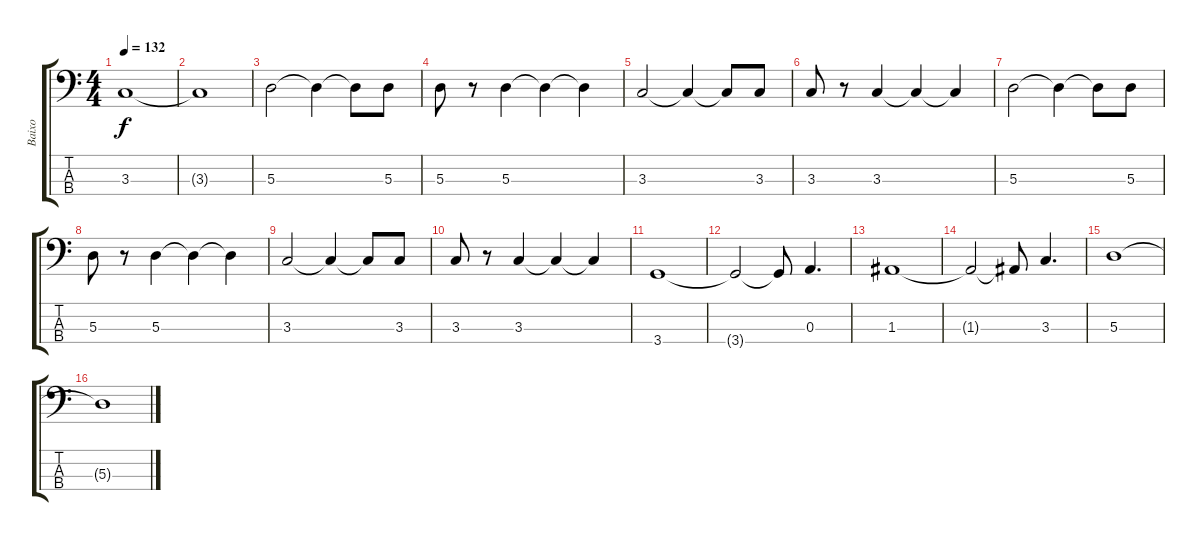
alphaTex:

\track ("Baixo" "Baixo") {instrument electricbassfinger}
\staff {score tabs}
\tuning (G2 D2 A1 E1) {hide}
\ts (4 4)
\tempo 132
\clef f4
\ks c
3.3.1{dy f} |
3.3{t}.1 |
5.3.2 5.3{t}.4 5.3{t}.8 5.3.8 |
5.3.8 r.8 5.3.4 5.3{t}.4 5.3{t}.4 |
3.3.2 3.3{t}.4 3.3{t}.8 3.3.8 |
3.3.8 r.8 3.3.4 3.3{t}.4 3.3{t}.4 |
5.3.2 5.3{t}.4 5.3{t}.8 5.3.8 |
5.3.8 r.8 5.3.4 5.3{t}.4 5.3{t}.4 |
3.3.2 3.3{t}.4 3.3{t}.8 3.3.8 |
3.3.8 r.8 3.3.4 3.3{t}.4 3.3{t}.4 |
3.4.1 |
3.4{t}.2 3.4{t}.8 0.3.4{d} |
1.3.1 |
1.3{t}.2 1.3{t}.8 3.3.4{d} |
5.3.1 |
5.3{t}.1
